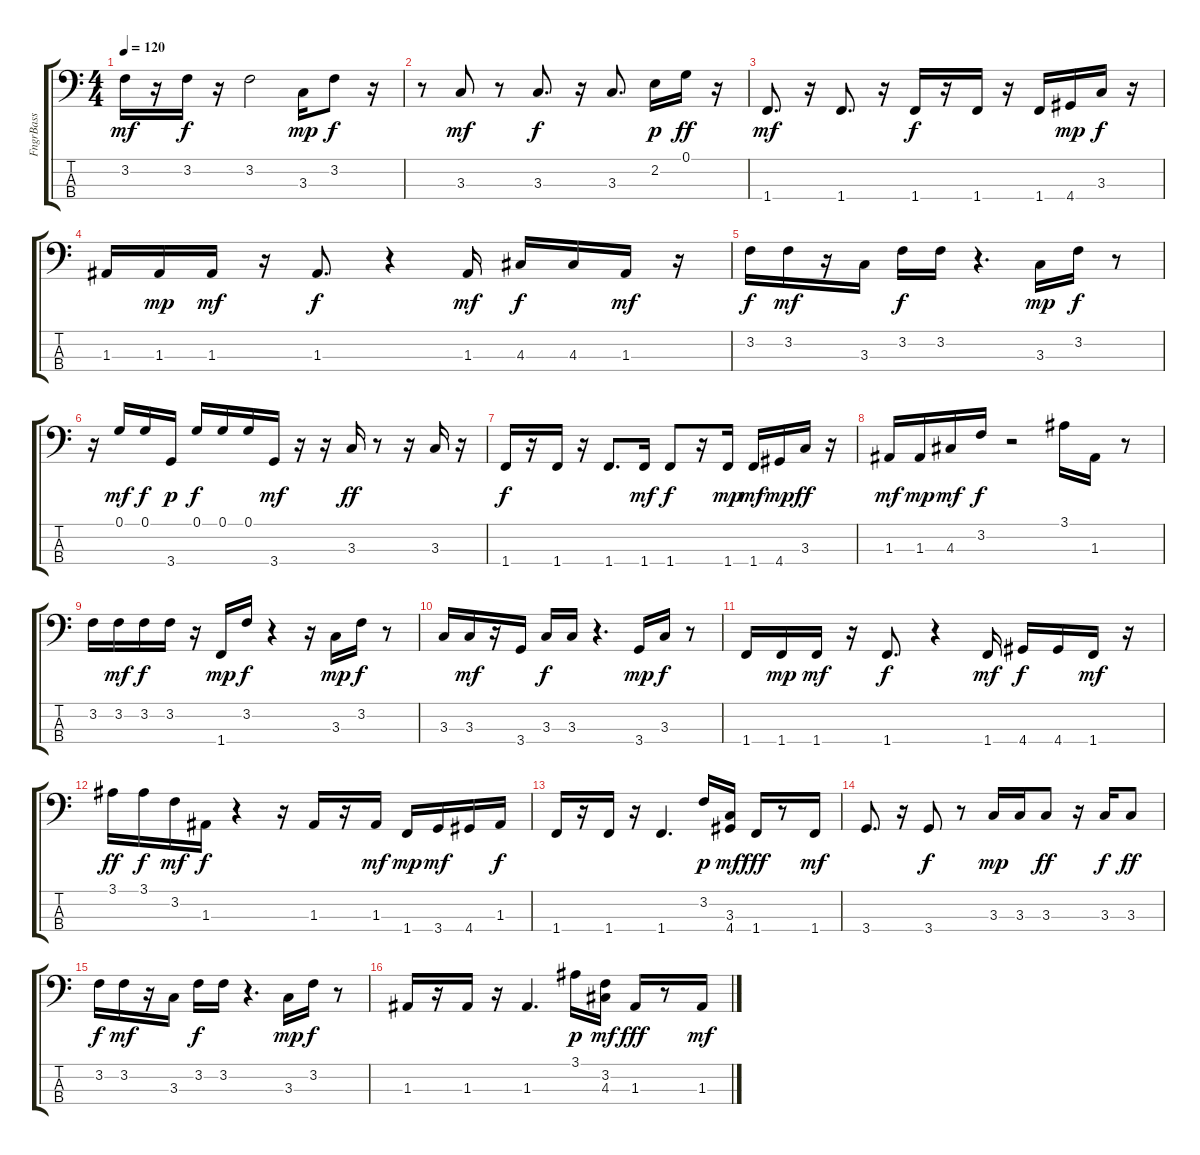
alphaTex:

\track ("FngrBass" "FngrBass") {instrument electricbassfinger}
\staff {score tabs}
\tuning (G2 D2 A1 E1) {hide}
\ts (4 4)
\tempo 120
\clef f4
\ks c
3.2.16{dy mf} r.16 3.2.16{dy f} r.16 3.2.2 3.3.16{dy mp} 3.2.8{dy f} r.16 |
r.8 3.3.8{dy mf} r.8 3.3.8{d dy f} r.16 3.3.8{d} 2.2.16{dy p} 0.1.16{dy ff} r.16 |
1.4.8{d dy mf} r.16 1.4.8{d} r.16 1.4.16{dy f} r.16 1.4.16 r.16 1.4.16 4.4.16{dy mp} 3.3.16{dy f} r.16 |
1.3.16 1.3.16{dy mp} 1.3.16{dy mf} r.16 1.3.8{d dy f} r.4 1.3.16{dy mf} 4.3.16{dy f} 4.3.16 1.3.16{dy mf} r.16 |
3.2.16{dy f} 3.2.16{dy mf} r.16 3.3.16 3.2.16{dy f} 3.2.16 r.4{d} 3.3.16{dy mp} 3.2.16{dy f} r.8 |
r.16 0.1.16{dy mf} 0.1.16{dy f} 3.4.16{dy p} 0.1.16{dy f} 0.1.16 0.1.16 3.4.16{dy mf} r.16 r.16 3.3.16{dy ff} r.8 r.16 3.3.16 r.16 |
1.4.16{dy f} r.16 1.4.16 r.16 1.4.8{d} 1.4.16{dy mf} 1.4.8{dy f} r.16 1.4.16{dy mp} 1.4.16{dy mf} 4.4.16{dy mp} 3.3.16{dy ff} r.16 |
1.3.16{dy mf} 1.3.16{dy mp} 4.3.16{dy mf} 3.2.16{dy f} r.2 3.1.16 1.3.16 r.8 |
3.2.16 3.2.16{dy mf} 3.2.16{dy f} 3.2.16 r.16 1.4.16{dy mp} 3.2.16{dy f} r.4 r.16 3.3.16{dy mp} 3.2.16{dy f} r.8 |
3.3.16 3.3.16{dy mf} r.16 3.4.16 3.3.16{dy f} 3.3.16 r.4{d} 3.4.16{dy mp} 3.3.16{dy f} r.8 |
1.4.16 1.4.16{dy mp} 1.4.16{dy mf} r.16 1.4.8{d dy f} r.4 1.4.16{dy mf} 4.4.16{dy f} 4.4.16 1.4.16{dy mf} r.16 |
3.1.16{dy ff} 3.1.16{dy f} 3.2.16{dy mf} 1.3.16{dy f} r.4 r.16 1.3.16 r.16 1.3.16{dy mf} 1.4.16{dy mp} 3.4.16{dy mf} 4.4.16 1.3.16{dy f} |
1.4.16 r.16 1.4.16 r.16 1.4.4{d} 3.2.16{dy p} (3.3 4.4).16{dy mf} 1.4.16{dy fff} r.8 1.4.16{dy mf} |
3.4.8{d} r.16 3.4.8{dy f} r.8 3.3.16{dy mp} 3.3.16 3.3.8{dy ff} r.16 3.3.16{dy f} 3.3.8{dy ff} |
3.2.16{dy f} 3.2.16{dy mf} r.16 3.3.16 3.2.16{dy f} 3.2.16 r.4{d} 3.3.16{dy mp} 3.2.16{dy f} r.8 |
1.3.16 r.16 1.3.16 r.16 1.3.4{d} 3.1.16{dy p} (3.2 4.3).16{dy mf} 1.3.16{dy fff} r.8 1.3.16{dy mf}
